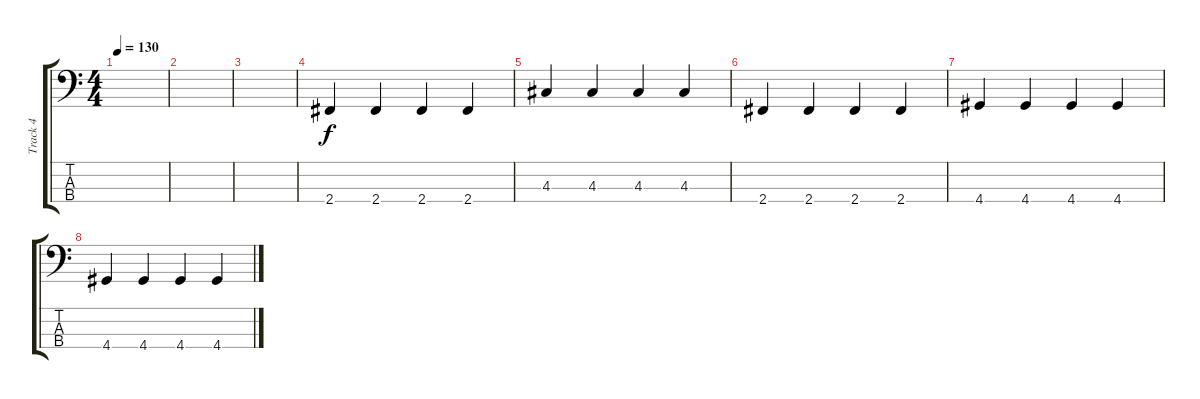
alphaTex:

\track ("Track 4" "Track 4") {instrument synthbass1}
\staff {score tabs}
\tuning (G2 D2 A1 E1) {hide}
\ts (4 4)
\tempo 130
\clef f4
\ks c
|
|
|
2.4.4 2.4.4 2.4.4 2.4.4 |
4.3.4 4.3.4 4.3.4 4.3.4 |
2.4.4 2.4.4 2.4.4 2.4.4 |
4.4.4 4.4.4 4.4.4 4.4.4 |
4.4.4 4.4.4 4.4.4 4.4.4
